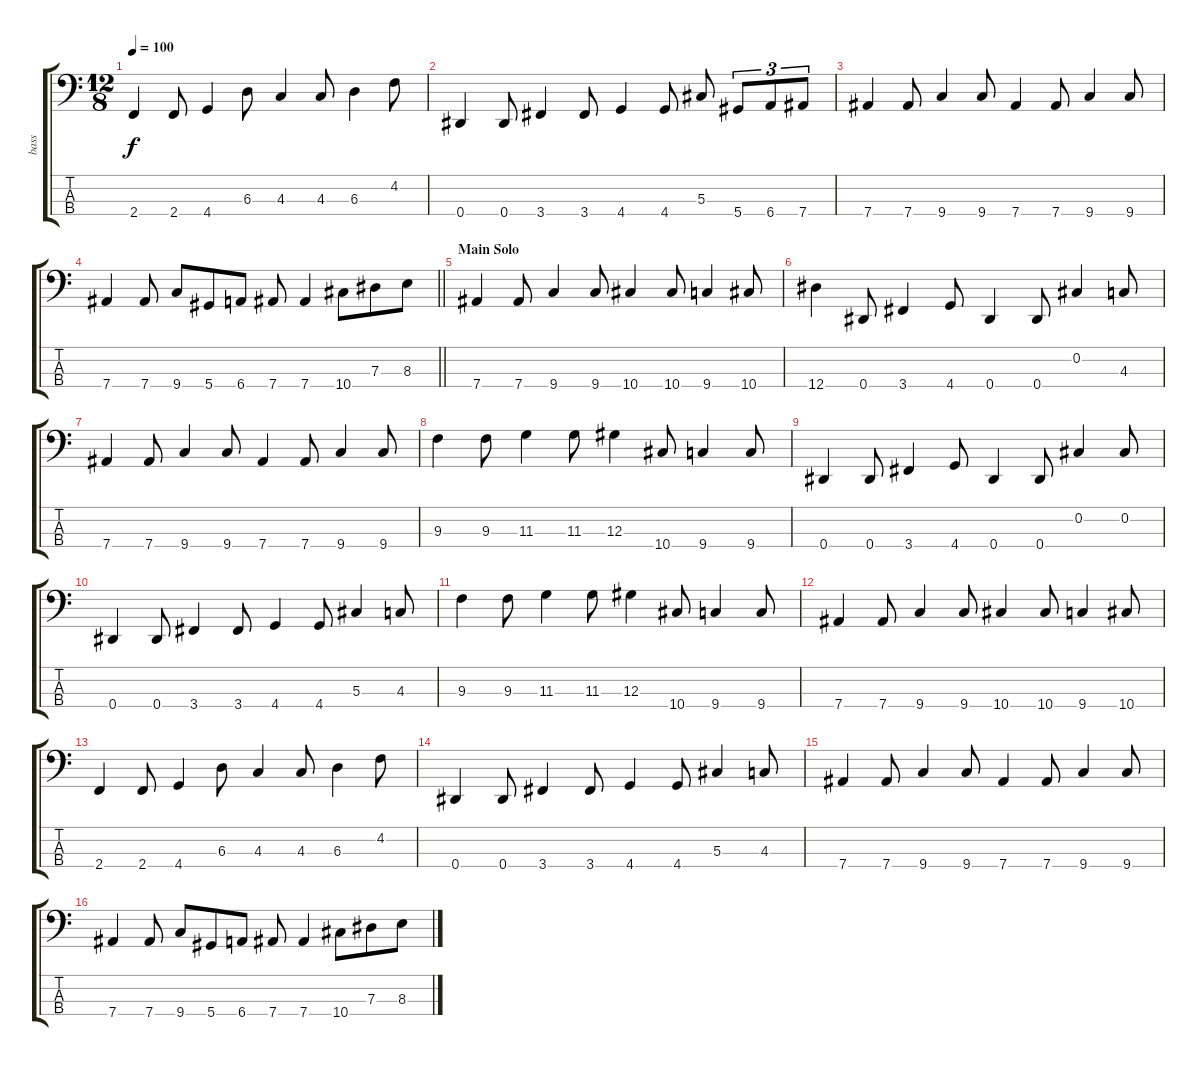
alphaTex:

\track ("bass" "bass") {instrument electricbassfinger}
\staff {score tabs}
\tuning (Gb2 Db2 Ab1 Eb1) {hide}
\ts (12 8)
\tempo 100
\clef f4
\ks c
2.4.4{dy f} 2.4.8 4.4.4 6.3.8 4.3.4 4.3.8 6.3.4 4.2.8 |
0.4.4 0.4.8 3.4.4 3.4.8 4.4.4 4.4.8 5.3.8 5.4.8{tu (3 2)} 6.4.8{tu (3 2)} 7.4.8{tu (3 2)} |
7.4.4 7.4.8 9.4.4 9.4.8 7.4.4 7.4.8 9.4.4 9.4.8 |
\barLineRight lightlight
7.4.4 7.4.8 9.4.8 5.4.8 6.4.8 7.4.8 7.4.4 10.4.8 7.3.8 8.3.8 |
\section ("" "Main Solo")
7.4.4 7.4.8 9.4.4 9.4.8 10.4.4 10.4.8 9.4.4 10.4.8 |
12.4.4 0.4.8 3.4.4 4.4.8 0.4.4 0.4.8 0.2.4 4.3.8 |
7.4.4 7.4.8 9.4.4 9.4.8 7.4.4 7.4.8 9.4.4 9.4.8 |
9.3.4 9.3.8 11.3.4 11.3.8 12.3.4 10.4.8 9.4.4 9.4.8 |
0.4.4 0.4.8 3.4.4 4.4.8 0.4.4 0.4.8 0.2.4 0.2.8 |
0.4.4 0.4.8 3.4.4 3.4.8 4.4.4 4.4.8 5.3.4 4.3.8 |
9.3.4 9.3.8 11.3.4 11.3.8 12.3.4 10.4.8 9.4.4 9.4.8 |
7.4.4 7.4.8 9.4.4 9.4.8 10.4.4 10.4.8 9.4.4 10.4.8 |
2.4.4 2.4.8 4.4.4 6.3.8 4.3.4 4.3.8 6.3.4 4.2.8 |
0.4.4 0.4.8 3.4.4 3.4.8 4.4.4 4.4.8 5.3.4 4.3.8 |
7.4.4 7.4.8 9.4.4 9.4.8 7.4.4 7.4.8 9.4.4 9.4.8 |
7.4.4 7.4.8 9.4.8 5.4.8 6.4.8 7.4.8 7.4.4 10.4.8 7.3.8 8.3.8
